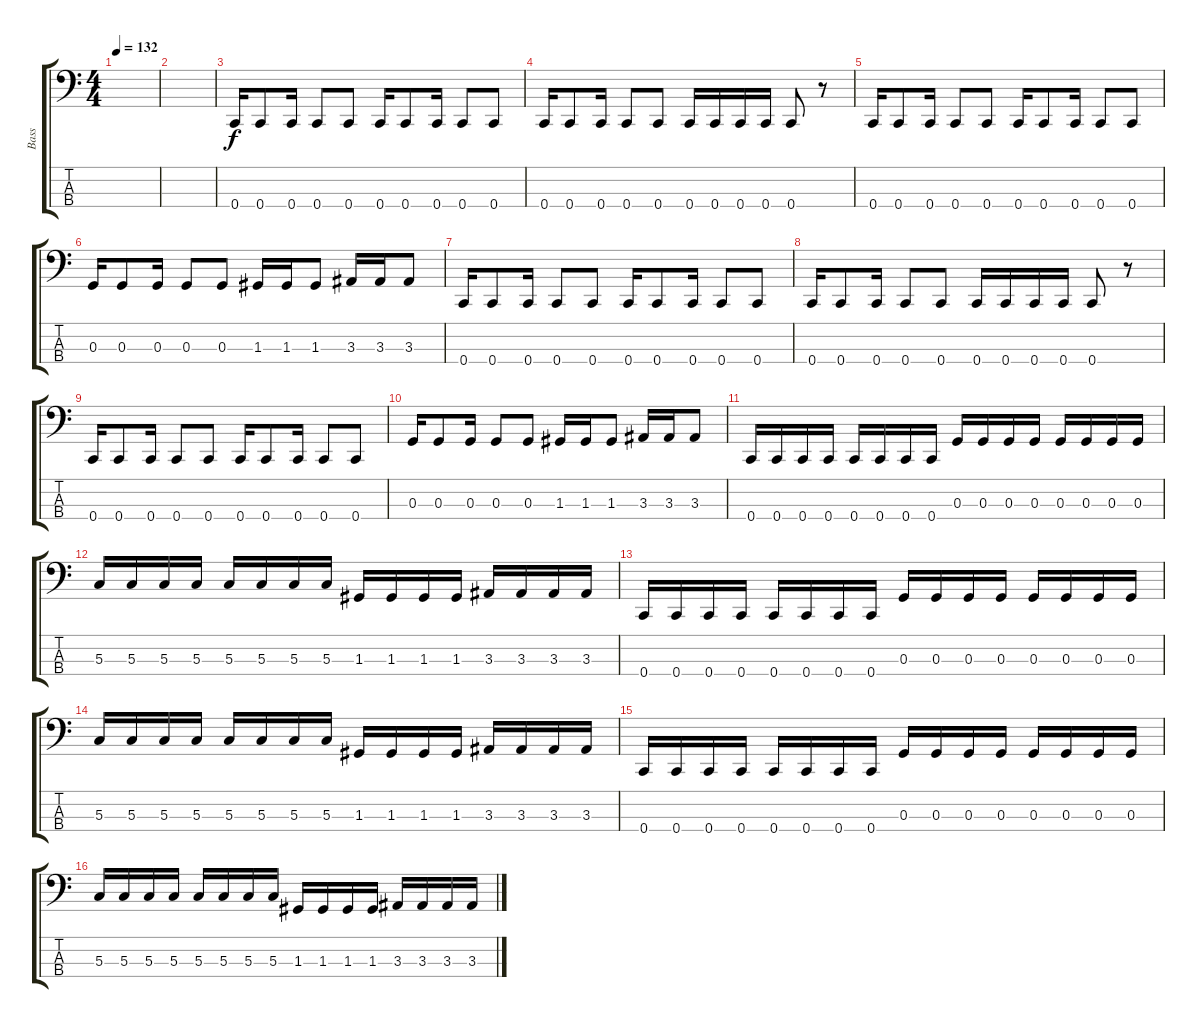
\track ("Bass" "Bass") {instrument electricbasspick}
\staff {score tabs}
\tuning (F2 C2 G1 C1) {hide}
\ts (4 4)
\tempo 132
\clef f4
\ks c
|
|
0.4.16 0.4.8 0.4.16 0.4.8 0.4.8 0.4.16 0.4.8 0.4.16 0.4.8 0.4.8 |
0.4.16 0.4.8 0.4.16 0.4.8 0.4.8 0.4.16 0.4.16 0.4.16 0.4.16 0.4.8 r.8 |
0.4.16 0.4.8 0.4.16 0.4.8 0.4.8 0.4.16 0.4.8 0.4.16 0.4.8 0.4.8 |
0.3.16 0.3.8 0.3.16 0.3.8 0.3.8 1.3.16 1.3.16 1.3.8 3.3.16 3.3.16 3.3.8 |
0.4.16 0.4.8 0.4.16 0.4.8 0.4.8 0.4.16 0.4.8 0.4.16 0.4.8 0.4.8 |
0.4.16 0.4.8 0.4.16 0.4.8 0.4.8 0.4.16 0.4.16 0.4.16 0.4.16 0.4.8 r.8 |
0.4.16 0.4.8 0.4.16 0.4.8 0.4.8 0.4.16 0.4.8 0.4.16 0.4.8 0.4.8 |
0.3.16 0.3.8 0.3.16 0.3.8 0.3.8 1.3.16 1.3.16 1.3.8 3.3.16 3.3.16 3.3.8 |
0.4.16 0.4.16 0.4.16 0.4.16 0.4.16 0.4.16 0.4.16 0.4.16 0.3.16 0.3.16 0.3.16 0.3.16 0.3.16 0.3.16 0.3.16 0.3.16 |
5.3.16 5.3.16 5.3.16 5.3.16 5.3.16 5.3.16 5.3.16 5.3.16 1.3.16 1.3.16 1.3.16 1.3.16 3.3.16 3.3.16 3.3.16 3.3.16 |
0.4.16 0.4.16 0.4.16 0.4.16 0.4.16 0.4.16 0.4.16 0.4.16 0.3.16 0.3.16 0.3.16 0.3.16 0.3.16 0.3.16 0.3.16 0.3.16 |
5.3.16 5.3.16 5.3.16 5.3.16 5.3.16 5.3.16 5.3.16 5.3.16 1.3.16 1.3.16 1.3.16 1.3.16 3.3.16 3.3.16 3.3.16 3.3.16 |
0.4.16 0.4.16 0.4.16 0.4.16 0.4.16 0.4.16 0.4.16 0.4.16 0.3.16 0.3.16 0.3.16 0.3.16 0.3.16 0.3.16 0.3.16 0.3.16 |
5.3.16 5.3.16 5.3.16 5.3.16 5.3.16 5.3.16 5.3.16 5.3.16 1.3.16 1.3.16 1.3.16 1.3.16 3.3.16 3.3.16 3.3.16 3.3.16
